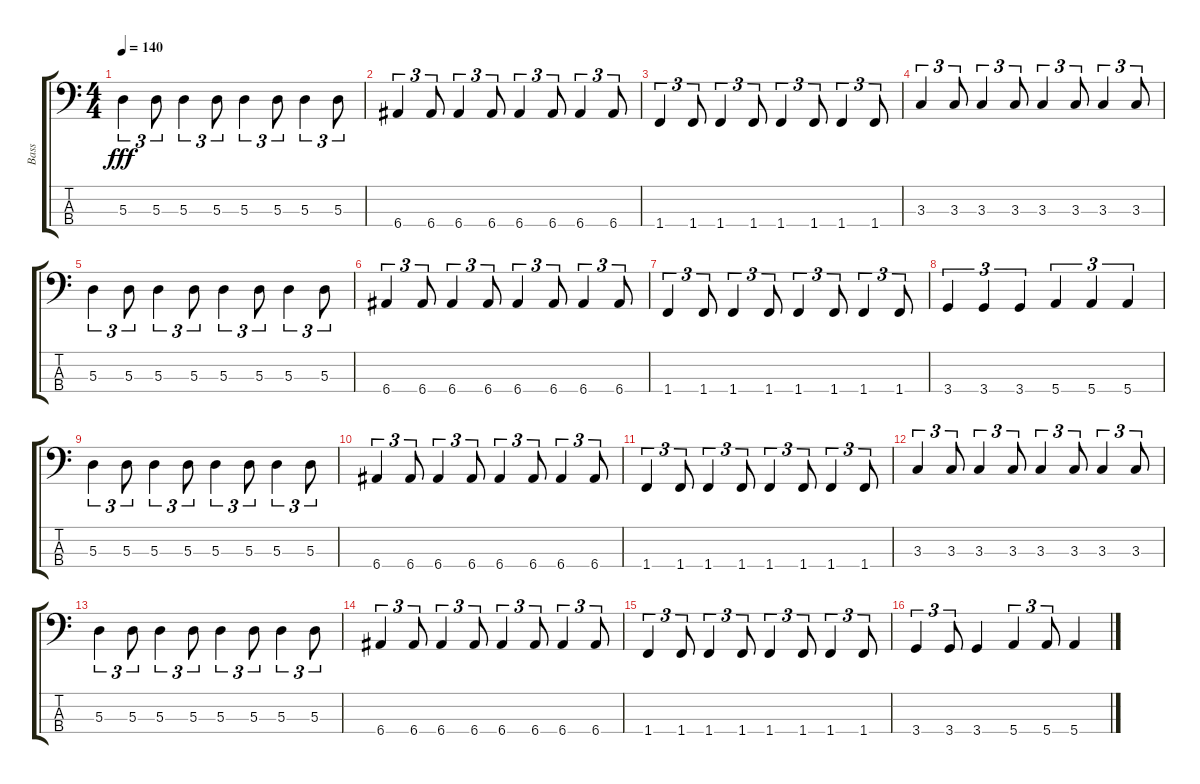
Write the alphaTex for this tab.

\track ("Bass" "Bass") {instrument electricbassfinger}
\staff {score tabs}
\tuning (G2 D2 A1 E1) {hide}
\ts (4 4)
\tempo 140
\clef f4
\ks c
5.3.4{tu (3 2) dy fff} 5.3.8{tu (3 2)} 5.3.4{tu (3 2)} 5.3.8{tu (3 2)} 5.3.4{tu (3 2)} 5.3.8{tu (3 2)} 5.3.4{tu (3 2)} 5.3.8{tu (3 2)} |
6.4.4{tu (3 2)} 6.4.8{tu (3 2)} 6.4.4{tu (3 2)} 6.4.8{tu (3 2)} 6.4.4{tu (3 2)} 6.4.8{tu (3 2)} 6.4.4{tu (3 2)} 6.4.8{tu (3 2)} |
1.4.4{tu (3 2)} 1.4.8{tu (3 2)} 1.4.4{tu (3 2)} 1.4.8{tu (3 2)} 1.4.4{tu (3 2)} 1.4.8{tu (3 2)} 1.4.4{tu (3 2)} 1.4.8{tu (3 2)} |
3.3.4{tu (3 2)} 3.3.8{tu (3 2)} 3.3.4{tu (3 2)} 3.3.8{tu (3 2)} 3.3.4{tu (3 2)} 3.3.8{tu (3 2)} 3.3.4{tu (3 2)} 3.3.8{tu (3 2)} |
5.3.4{tu (3 2)} 5.3.8{tu (3 2)} 5.3.4{tu (3 2)} 5.3.8{tu (3 2)} 5.3.4{tu (3 2)} 5.3.8{tu (3 2)} 5.3.4{tu (3 2)} 5.3.8{tu (3 2)} |
6.4.4{tu (3 2)} 6.4.8{tu (3 2)} 6.4.4{tu (3 2)} 6.4.8{tu (3 2)} 6.4.4{tu (3 2)} 6.4.8{tu (3 2)} 6.4.4{tu (3 2)} 6.4.8{tu (3 2)} |
1.4.4{tu (3 2)} 1.4.8{tu (3 2)} 1.4.4{tu (3 2)} 1.4.8{tu (3 2)} 1.4.4{tu (3 2)} 1.4.8{tu (3 2)} 1.4.4{tu (3 2)} 1.4.8{tu (3 2)} |
3.4.4{tu (3 2)} 3.4.4{tu (3 2)} 3.4.4{tu (3 2)} 5.4.4{tu (3 2)} 5.4.4{tu (3 2)} 5.4.4{tu (3 2)} |
5.3.4{tu (3 2)} 5.3.8{tu (3 2)} 5.3.4{tu (3 2)} 5.3.8{tu (3 2)} 5.3.4{tu (3 2)} 5.3.8{tu (3 2)} 5.3.4{tu (3 2)} 5.3.8{tu (3 2)} |
6.4.4{tu (3 2)} 6.4.8{tu (3 2)} 6.4.4{tu (3 2)} 6.4.8{tu (3 2)} 6.4.4{tu (3 2)} 6.4.8{tu (3 2)} 6.4.4{tu (3 2)} 6.4.8{tu (3 2)} |
1.4.4{tu (3 2)} 1.4.8{tu (3 2)} 1.4.4{tu (3 2)} 1.4.8{tu (3 2)} 1.4.4{tu (3 2)} 1.4.8{tu (3 2)} 1.4.4{tu (3 2)} 1.4.8{tu (3 2)} |
3.3.4{tu (3 2)} 3.3.8{tu (3 2)} 3.3.4{tu (3 2)} 3.3.8{tu (3 2)} 3.3.4{tu (3 2)} 3.3.8{tu (3 2)} 3.3.4{tu (3 2)} 3.3.8{tu (3 2)} |
5.3.4{tu (3 2)} 5.3.8{tu (3 2)} 5.3.4{tu (3 2)} 5.3.8{tu (3 2)} 5.3.4{tu (3 2)} 5.3.8{tu (3 2)} 5.3.4{tu (3 2)} 5.3.8{tu (3 2)} |
6.4.4{tu (3 2)} 6.4.8{tu (3 2)} 6.4.4{tu (3 2)} 6.4.8{tu (3 2)} 6.4.4{tu (3 2)} 6.4.8{tu (3 2)} 6.4.4{tu (3 2)} 6.4.8{tu (3 2)} |
1.4.4{tu (3 2)} 1.4.8{tu (3 2)} 1.4.4{tu (3 2)} 1.4.8{tu (3 2)} 1.4.4{tu (3 2)} 1.4.8{tu (3 2)} 1.4.4{tu (3 2)} 1.4.8{tu (3 2)} |
3.4.4{tu (3 2)} 3.4.8{tu (3 2)} 3.4.4 5.4.4{tu (3 2)} 5.4.8{tu (3 2)} 5.4.4
